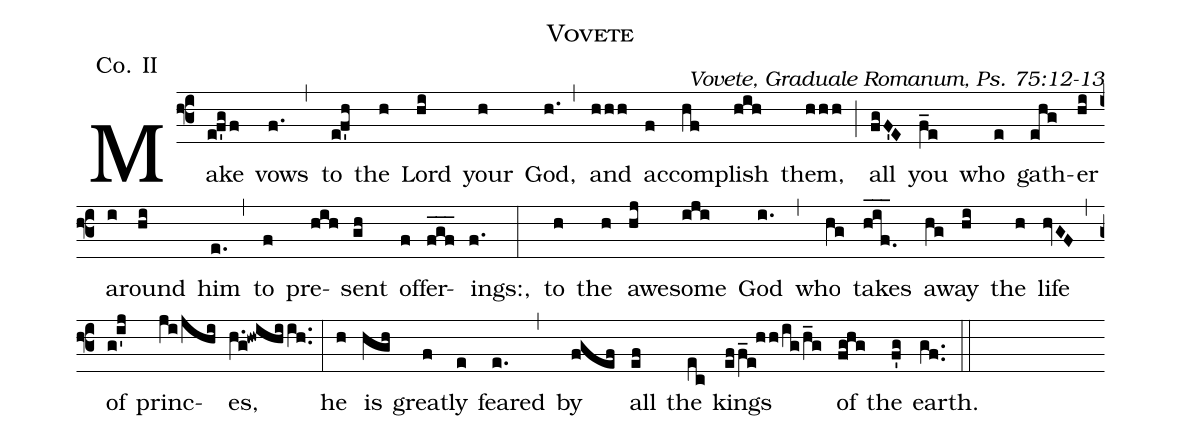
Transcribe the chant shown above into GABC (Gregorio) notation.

name: Vovete;
office-part: Communio;
mode: 2;
commentary: Vovete, Graduale Romanum, Ps. 75:12-13;
annotation: Co. II;
%%
(f3)Make(ef'gf) vows(f.) (,) to(ef'h) the(h) Lord(hi) your(h) God,(h.) (,) and(hhh) ac(f)com(hf)plish(hih) them,(hhh) (;) all(fgF'E) you(f_e) who(e) gath(ehg)er(hi) a(i)round(hi) him(e.) (,) to(f) pre(hih)sent(gh) of(f)fer(f_g_f_)ings:,(f.) (:) to(h) the(h) awe(hj)some(iji) God(i.) (,) who(hg) takes(h_i_f_.) a(hg)way(hi) the(h) life(hvGF) (,) of(g!i'j) princ(ji/jhi)es,(h.g!hwihiih..) (:) he(h) is(hgh) great(f)ly(e) feared(e.) (,) by(fgef) all(ef) the(ec) kings(eff_e!hh/ig/h_g) of(fg!hg) the(f'g) earth.(gf..) (::)
